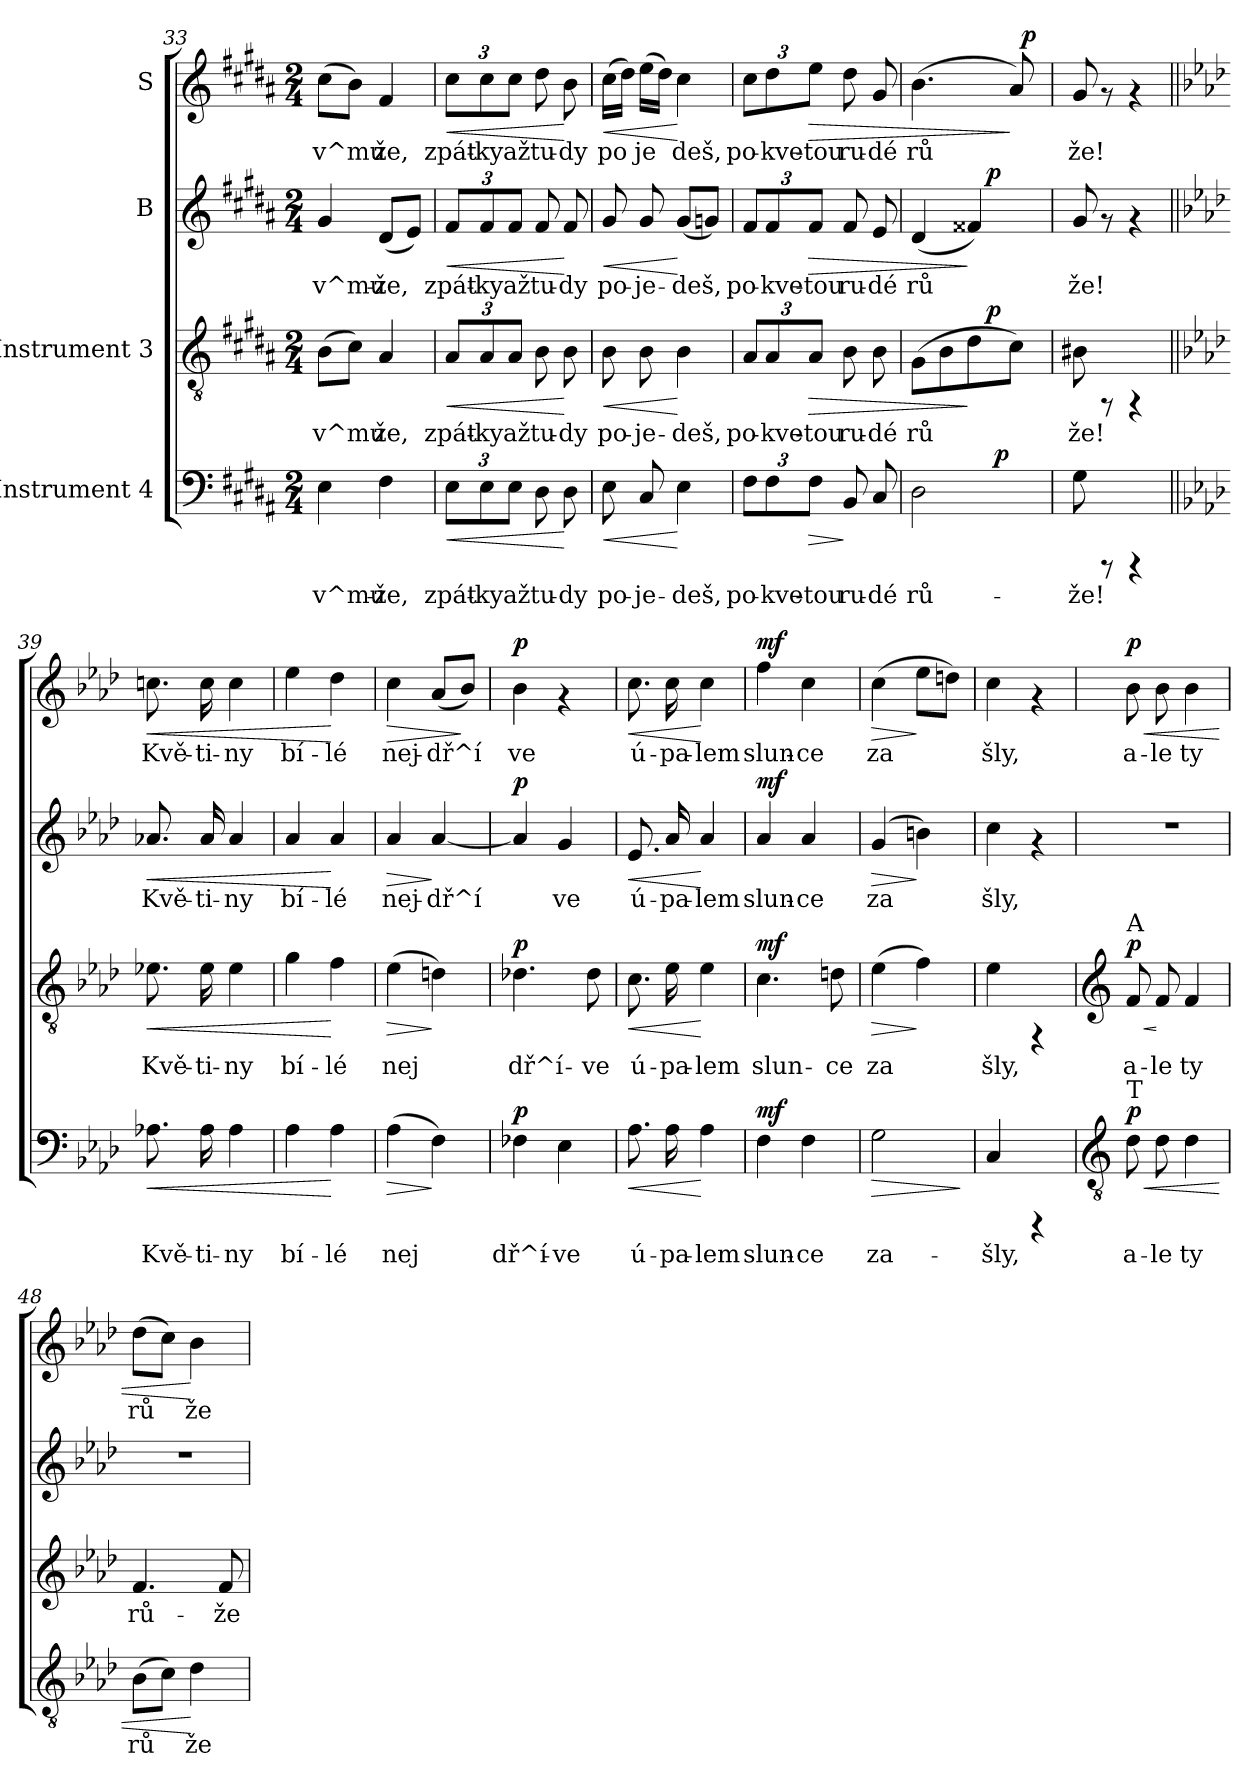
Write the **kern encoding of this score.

**kern	**text	**dynam	**kern	**text	**dynam	**kern	**text	**dynam	**kern	**text	**dynam
*part4	*part4	*part4	*part3	*part3	*part3	*part2	*part2	*part2	*part1	*part1	*part1
*staff4	*staff4	*staff4	*staff3	*staff3	*staff3	*staff2	*staff2	*staff2	*staff1	*staff1	*staff1
*I"Instrument 4	*	*	*I"Instrument 3	*	*	*I"B	*	*	*I"S	*	*
!!LO:LB:g=z
*clefF4	*	*	*clefGv2	*	*	*clefG2	*	*	*clefG2	*	*
*k[f#c#g#d#a#]	*	*	*k[f#c#g#d#a#]	*	*	*k[f#c#g#d#a#]	*	*	*k[f#c#g#d#a#]	*	*
*B:	*	*	*B:	*	*	*B:	*	*	*B:	*	*
*M2/4	*	*	*M2/4	*	*	*M2/4	*	*	*M2/4	*	*
=33	=33	=33	=33	=33	=33	=33	=33	=33	=33	=33	=33
!	!LO:LY:b:rj	!	!	!LO:LY:b:rj	!	!	!LO:LY:b:rj	!	!	!LO:LY:b:rj	!
4E\	v^mu-	.	(>8B\L	v^mu-	.	4g#/	v^mu-	.	(>8cc#\L	v^mu-	.
!	!	!	!	!LO:LY:b:rj	!	!	!	!	!	!LO:LY:b:rj	!
.	.	.	8c#\J)	--	.	.	.	.	8b\J)	--	.
!	!LO:LY:b:rj	!	!	!LO:LY:b:rj	!	!	!LO:LY:b:rj	!	!	!LO:LY:b:rj	!
4F#\	-že,	.	4A#/	-že,	.	(<8d#/L	-že,	.	4f#/	-že,	.
!	!	!	!	!	!	!	!LO:LY:b:rj	!	!	!	!
.	.	.	.	.	.	8e/J)	.	.	.	.	.
=34	=34	=34	=34	=34	=34	=34	=34	=34	=34	=34	=34
!	!LO:LY:b:rj	!LO:HP:b	!	!LO:LY:b:rj	!LO:HP:b	!	!LO:LY:b:rj	!LO:HP:b	!	!LO:LY:b:rj	!LO:HP:b
12E\L	zpát-	<	12A#/L	zpát-	<	12f#/L	zpát-	<	12cc#\L	zpát-	<
!	!LO:LY:b:rj	!	!	!LO:LY:b:rj	!	!	!LO:LY:b:rj	!	!	!LO:LY:b:rj	!
12E\	-ky	.	12A#/	-ky	.	12f#/	-ky	.	12cc#\	-ky	.
!	!LO:LY:b:rj	!	!	!LO:LY:b:rj	!	!	!LO:LY:b:rj	!	!	!LO:LY:b:rj	!
12E\J	až	.	12A#/J	až	.	12f#/J	až	.	12cc#\J	až	.
!	!LO:LY:b:rj	!	!	!LO:LY:b:rj	!	!	!LO:LY:b:rj	!	!	!LO:LY:b:rj	!
8D#\	tu-	.	8B\	tu-	.	8f#/	tu-	.	8dd#\	tu-	.
!	!LO:LY:b:rj	!	!	!LO:LY:b:rj	!	!	!LO:LY:b:rj	!	!	!LO:LY:b:rj	!
8D#\	-dy	[	8B\	-dy	[	8f#/	-dy	[	8b\	-dy	[
=35	=35	=35	=35	=35	=35	=35	=35	=35	=35	=35	=35
!	!LO:LY:b:rj	!LO:HP:b	!	!LO:LY:b:rj	!LO:HP:b	!	!LO:LY:b:rj	!LO:HP:b	!	!LO:LY:b:rj	!LO:HP:b
8E\	po-	<	8B\	po-	<	8g#/	po-	<	(>16cc#\L	po-	<
!	!	!	!	!	!	!	!	!	!	!LO:LY:b:rj	!
.	.	.	.	.	.	.	.	.	16dd#\J)	--	.
!	!LO:LY:b:rj	!	!	!LO:LY:b:rj	!	!	!LO:LY:b:rj	!	!	!LO:LY:b:rj	!
8C#/	-je-	.	8B\	-je-	.	8g#/	-je-	.	(>16ee\L	-je-	.
!	!	!	!	!	!	!	!	!	!	!LO:LY:b:rj	!
.	.	.	.	.	.	.	.	.	16dd#\J)	--	.
!	!LO:LY:b:rj	!	!	!LO:LY:b:rj	!	!	!LO:LY:b:rj	!	!	!LO:LY:b:rj	!
4E\	-deš,	[	4B\	-deš,	[	(<8g#/L	-deš,	[	4cc#\	-deš,	[
!	!	!	!	!	!	!	!LO:LY:b:rj	!	!	!	!
.	.	.	.	.	.	8gn/J)	.	.	.	.	.
=36	=36	=36	=36	=36	=36	=36	=36	=36	=36	=36	=36
!	!LO:LY:b:rj	!	!	!LO:LY:b:rj	!	!	!LO:LY:b:rj	!	!	!LO:LY:b:rj	!
12F#\L	po-	.	12A#/L	po-	.	12f#/L	po-	.	12cc#\L	po-	.
!	!LO:LY:b:rj	!	!	!LO:LY:b:rj	!	!	!LO:LY:b:rj	!	!	!LO:LY:b:rj	!
12F#\	-kve-	.	12A#/	-kve-	.	12f#/	-kve-	.	12dd#\	-kve-	.
!	!LO:LY:b:rj	!LO:HP:b	!	!LO:LY:b:rj	!LO:HP:b	!	!LO:LY:b:rj	!LO:HP:b	!	!LO:LY:b:rj	!LO:HP:b
12F#\J	-tou	>	12A#/J	-tou	>	12f#/J	-tou	>	12ee\J	-tou	>
!	!LO:LY:b:rj	!	!	!LO:LY:b:rj	!	!	!LO:LY:b:rj	!	!	!LO:LY:b:rj	!
8BB/	ru-	]	8B\	ru-	.	8f#/	ru-	.	8dd#\	ru-	.
!	!LO:LY:b:rj	!	!	!LO:LY:b:rj	!	!	!LO:LY:b:rj	!	!	!LO:LY:b:rj	!
8C#/	-dé	.	8B\	-dé	.	8e/	-dé	.	8g#/	-dé	.
=37	=37	=37	=37	=37	=37	=37	=37	=37	=37	=37	=37
!	!LO:LY:b:rj	!	!	!LO:LY:b:rj	!	!	!LO:LY:b:rj	!	!	!LO:LY:b:rj	!
*^	*	*	*^	*	*	*^	*	*	*^	*	*
2D#\	4ryy	rů-	.	(>8G#\L	4ryy	rů-	.	(<4d#/	4ryy	rů-	.	(>4.b\	4ryy	rů-	.
!	!	!	!	!	!	!LO:LY:b:rj	!	!	!	!	!	!	!	!	!
.	.	.	.	8B\	.	--	.	.	.	.	.	.	.	.	.
!	!	!	!	!	!	!LO:LY:b:rj	!	!	!	!LO:LY:b:rj	!	!	!	!	!
.	16ryy	.	.	8d#\	16ryy	--	]	4f##X/)	16ryy	--	]	.	8ryy	.	.
!	!	!	!	!	!	!	!LO:DY:a	!	!	!	!LO:DY:a	!	!	!	!
.	64ryy	.	.	.	8.ryy	.	p	.	8.ryy	.	p	.	.	.	.
!	!	!	!LO:DY:a	!	!	!	!	!	!	!	!	!	!	!	!
.	8ryy	.	p	.	.	.	.	.	.	.	.	.	.	.	.
!	!	!	!	!	!	!LO:LY:b:rj	!	!	!	!	!	!	!	!LO:LY:b:rj	!
.	.	.	.	8c#\J)	.	--	.	.	.	.	.	8a#/)	32ryy	--	]
!	!	!	!	!	!	!	!	!	!	!	!	!	!	!	!LO:DY:a
.	.	.	.	.	.	.	.	.	.	.	.	.	16.ryy	.	p
.	32.ryy	.	.	.	.	.	.	.	.	.	.	.	.	.	.
=38	=38	=38	=38	=38	=38	=38	=38	=38	=38	=38	=38	=38	=38	=38	=38
!	!	!LO:LY:b:rj	!	!	!	!LO:LY:b:rj	!	!	!	!LO:LY:b:rj	!	!	!	!LO:LY:b:rj	!
*v	*v	*	*	*	*	*	*	*v	*v	*	*	*v	*v	*	*
*	*	*	*v	*v	*	*	*	*	*	*	*	*
8G#\	-že!	.	8B#X\	-že!	.	8g#/	-že!	.	8g#/	-že!	.
8rCCC	.	.	8rFF	.	.	8rf	.	.	8rf	.	.
4rCCC	.	.	4rFF	.	.	4rf	.	.	4rf	.	.
!!LO:PB:g=z
=39||	=39||	=39||	=39||	=39||	=39||	=39||	=39||	=39||	=39||	=39||	=39||
*k[b-e-a-d-]	*	*	*k[b-e-a-d-]	*	*	*k[b-e-a-d-]	*	*	*k[b-e-a-d-]	*	*
*A-:	*	*	*A-:	*	*	*A-:	*	*	*A-:	*	*
!	!LO:LY:b:rj	!LO:HP:b	!	!LO:LY:b:rj	!LO:HP:b	!	!LO:LY:b:rj	!LO:HP:b	!	!LO:LY:b:rj	!LO:HP:b
8.A-X\	Kvě-	<	8.e-X\	Kvě-	<	8.a-X/	Kvě-	<	8.ccn\	Kvě-	<
!	!LO:LY:b:rj	!	!	!LO:LY:b:rj	!	!	!LO:LY:b:rj	!	!	!LO:LY:b:rj	!
16A-\	-ti-	.	16e-\	-ti-	.	16a-/	-ti-	.	16cc\	-ti-	.
!	!LO:LY:b:rj	!	!	!LO:LY:b:rj	!	!	!LO:LY:b:rj	!	!	!LO:LY:b:rj	!
4A-\	-ny	.	4e-\	-ny	.	4a-/	-ny	.	4cc\	-ny	.
=40	=40	=40	=40	=40	=40	=40	=40	=40	=40	=40	=40
!	!LO:LY:b:rj	!	!	!LO:LY:b:rj	!	!	!LO:LY:b:rj	!	!	!LO:LY:b:rj	!
4A-\	bí-	.	4g\	bí-	.	4a-/	bí-	.	4ee-\	bí-	.
!	!LO:LY:b:rj	!	!	!LO:LY:b:rj	!	!	!LO:LY:b:rj	!	!	!LO:LY:b:rj	!
4A-\	-lé	[	4f\	-lé	[	4a-/	-lé	[	4dd-\	-lé	[
=41	=41	=41	=41	=41	=41	=41	=41	=41	=41	=41	=41
!	!LO:LY:b:rj	!LO:HP:b	!	!LO:LY:b:rj	!LO:HP:b	!	!LO:LY:b:rj	!LO:HP:b	!	!LO:LY:b:rj	!LO:HP:b
(>4A-\	nej-	>	(>4e-\	nej-	>	4a-/	nej-	>	4cc\	nej-	>
!	!LO:LY:b:rj	!	!	!LO:LY:b:rj	!	!	!LO:LY:b:rj	!	!	!LO:LY:b:rj	!
4F\)	--	]	4dn\)	--	]	[<4a-/	-dř^í-	]	(<8a-/L	-dř^í-	.
!	!	!	!	!	!	!	!	!	!	!LO:LY:b:rj	!
.	.	.	.	.	.	.	.	.	8b-/J)	--	]
=42	=42	=42	=42	=42	=42	=42	=42	=42	=42	=42	=42
!	!LO:LY:b:rj	!LO:DY:a	!	!LO:LY:b:rj	!LO:DY:a	!	!LO:LY:b:rj	!LO:DY:a	!	!LO:LY:b:rj	!LO:DY:a
4F-X\	-dř^í-	p	4.d-X\	-dř^í-	p	4a-/]	--	p	4b-\	-ve	p
!	!LO:LY:b:rj	!	!	!	!	!	!LO:LY:b:rj	!	!	!	!
4E-\	-ve	.	.	.	.	4g/	-ve	.	4rf	.	.
!	!	!	!	!LO:LY:b:rj	!	!	!	!	!	!	!
.	.	.	8d-\	-ve	.	.	.	.	.	.	.
=43	=43	=43	=43	=43	=43	=43	=43	=43	=43	=43	=43
!	!LO:LY:b:rj	!LO:HP:b	!	!LO:LY:b:rj	!LO:HP:b	!	!LO:LY:b:rj	!LO:HP:b	!	!LO:LY:b:rj	!LO:HP:b
8.A-\	ú-	<	8.c\	ú-	<	8.e-/	ú-	<	8.cc\	ú-	<
!	!LO:LY:b:rj	!	!	!LO:LY:b:rj	!	!	!LO:LY:b:rj	!	!	!LO:LY:b:rj	!
16A-\	-pa-	.	16e-\	-pa-	.	16a-/	-pa-	.	16cc\	-pa-	.
!	!LO:LY:b:rj	!	!	!LO:LY:b:rj	!	!	!LO:LY:b:rj	!	!	!LO:LY:b:rj	!
4A-\	-lem	[	4e-\	-lem	[	4a-/	-lem	[	4cc\	-lem	[
=44	=44	=44	=44	=44	=44	=44	=44	=44	=44	=44	=44
!	!LO:LY:b:rj	!LO:DY:a	!	!LO:LY:b:rj	!LO:DY:a	!	!LO:LY:b:rj	!LO:DY:a	!	!LO:LY:b:rj	!LO:DY:a
4F\	slun-	mf	4.c\	slun-	mf	4a-/	slun-	mf	4ff\	slun-	mf
!	!LO:LY:b:rj	!	!	!	!	!	!LO:LY:b:rj	!	!	!LO:LY:b:rj	!
4F\	-ce	.	.	.	.	4a-/	-ce	.	4cc\	-ce	.
!	!	!	!	!LO:LY:b:rj	!	!	!	!	!	!	!
.	.	.	8dn\	-ce	.	.	.	.	.	.	.
=45	=45	=45	=45	=45	=45	=45	=45	=45	=45	=45	=45
!	!LO:LY:b:rj	!LO:HP:b	!	!LO:LY:b:rj	!LO:HP:b	!	!LO:LY:b:rj	!LO:HP:b	!	!LO:LY:b:rj	!LO:HP:b
2G\	za-	>	(>4e-\	za-	>	(>4g/	za-	>	(>4cc\	za-	>
!	!	!	!	!LO:LY:b:rj	!	!	!LO:LY:b:rj	!	!	!LO:LY:b:rj	!
.	.	.	4f\)	--	]	4bn\)	--	]	8ee-\L	--	]
!	!	!	!	!	!	!	!	!	!	!LO:LY:b:rj	!
.	.	.	.	.	.	.	.	.	8ddn\J)	--	.
.	.	]	.	.	.	.	.	.	.	.	.
=46	=46	=46	=46	=46	=46	=46	=46	=46	=46	=46	=46
!	!LO:LY:b:rj	!	!	!LO:LY:b:rj	!	!	!LO:LY:b:rj	!	!	!LO:LY:b:rj	!
4C/	-šly,	.	4e-\	-šly,	.	4cc\	-šly,	.	4cc\	-šly,	.
4rCCC	.	.	4rFF	.	.	4rf	.	.	4rf	.	.
!!LO:PB:g=z
=47	=47	=47	=47	=47	=47	=47	=47	=47	=47	=47	=47
*clefGv2	*	*	*clefG2	*	*	*	*	*	*	*	*
!	!	!	!LO:TX:a:t=A	!	!	!	!	!	!	!	!
!LO:TX:a:t=T	!	!	!	!	!	!	!	!	!	!	!
!	!LO:LY:b:rj	!LO:HP:b	!	!LO:LY:b:rj	!LO:HP:b	!	!	!	!	!LO:LY:b:rj	!LO:HP:b
!	!	!LO:DY:n=1:a	!	!	!LO:DY:n=1:a	!	!	!	!	!	!LO:DY:n=1:a
8d-\	a-	< p	8f/	a-	< p	2r	.	.	8b-\	a-	< p
!	!LO:LY:b:rj	!	!	!LO:LY:b:rj	!	!	!	!	!	!LO:LY:b:rj	!
8d-\	-le	.	8f/	-le	[	.	.	.	8b-\	-le	.
!	!LO:LY:b:rj	!	!	!LO:LY:b:rj	!	!	!	!	!	!LO:LY:b:rj	!
4d-\	ty	.	4f/	ty	.	.	.	.	4b-\	ty	.
=48	=48	=48	=48	=48	=48	=48	=48	=48	=48	=48	=48
!	!LO:LY:b:rj	!	!	!LO:LY:b:rj	!	!	!	!	!	!LO:LY:b:rj	!
(>8B-\L	rů-	.	4.f/	rů-	.	2r	.	.	(>8dd-\L	rů-	.
!	!LO:LY:b:rj	!	!	!	!	!	!	!	!	!LO:LY:b:rj	!
8c\J)	--	.	.	.	.	.	.	.	8cc\J)	--	.
!	!LO:LY:b:rj	!	!	!	!	!	!	!	!	!LO:LY:b:rj	!
4d-\	-že	[	.	.	.	.	.	.	4b-\	-že	[
!	!	!	!	!LO:LY:b:rj	!	!	!	!	!	!	!
.	.	.	8f/	-že	.	.	.	.	.	.	.
=	=	=	=	=	=	=	=	=	=	=	=
*-	*-	*-	*-	*-	*-	*-	*-	*-	*-	*-	*-
